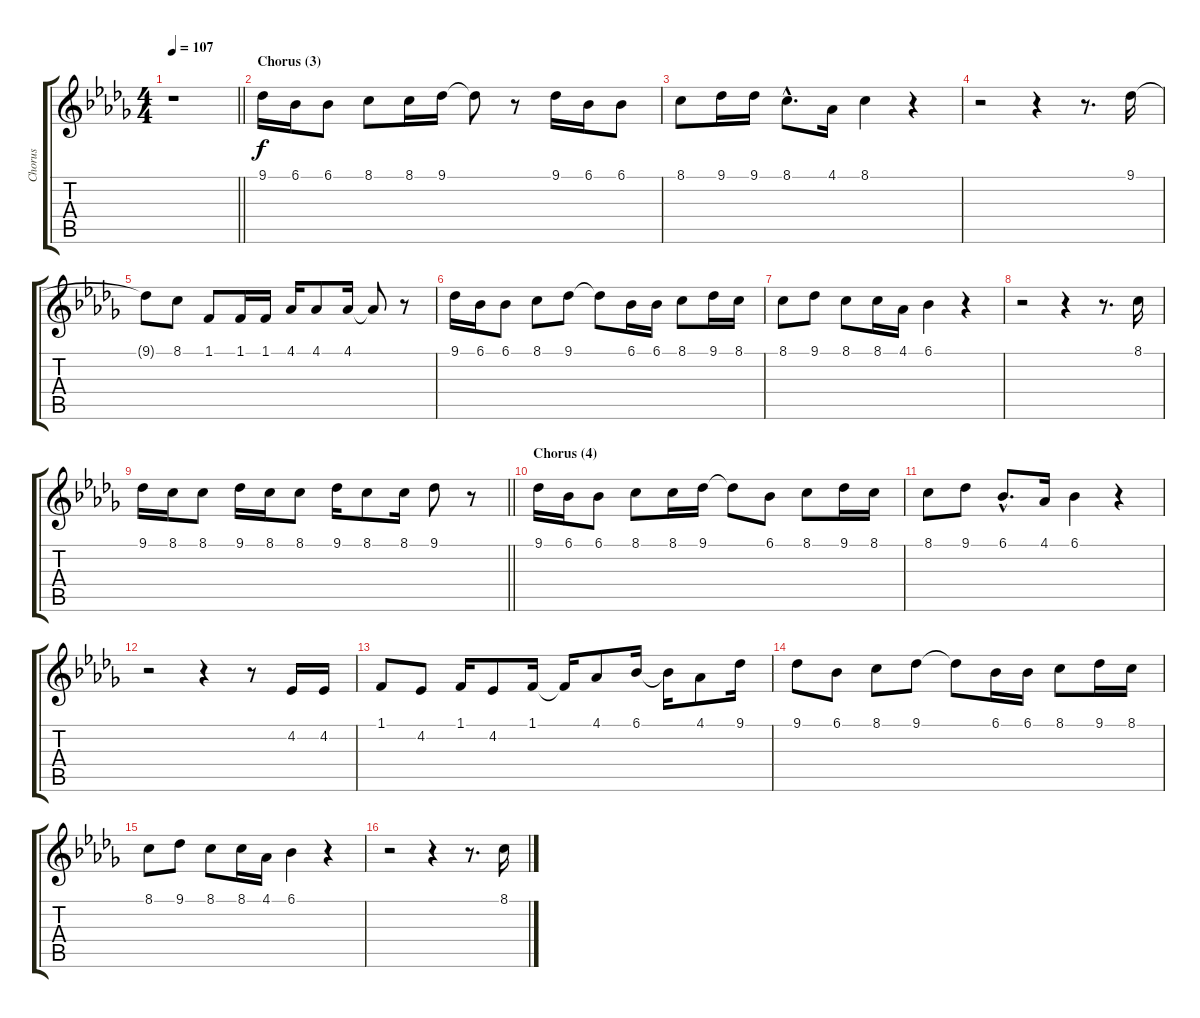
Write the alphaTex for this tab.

\track ("Chorus" "Chorus") {instrument sopranosax}
\staff {score tabs}
\tuning (E4 B3 G3 D3 A2 E2) {hide}
\ts (4 4)
\tempo 107
\clef g2
\barLineRight lightlight
\ks bbminor
r.1{dy f} |
\section ("" "Chorus (3)")
9.1.16 6.1.16 6.1.8 8.1.8 8.1.16 9.1.16 9.1{t}.8 r.8 9.1.16 6.1.16 6.1.8 |
8.1.8 9.1.16 9.1.16 8.1{hac}.8{d} 4.1.16 8.1.4 r.4 |
r.2 r.4 r.8{d} 9.1.16 |
9.1{t}.8 8.1.8 1.1.8 1.1.16 1.1.16 4.1.16 4.1.8 4.1.16 4.1{t}.8 r.8 |
9.1.16 6.1.16 6.1.8 8.1.8 9.1.8 9.1{t}.8 6.1.16 6.1.16 8.1.8 9.1.16 8.1.16 |
8.1.8 9.1.8 8.1.8 8.1.16 4.1.16 6.1.4 r.4 |
r.2 r.4 r.8{d} 8.1.16 |
\barLineRight lightlight
9.1.16 8.1.16 8.1.8 9.1.16 8.1.16 8.1.8 9.1.16 8.1.8 8.1.16 9.1.8 r.8 |
\section ("" "Chorus (4)")
9.1.16 6.1.16 6.1.8 8.1.8 8.1.16 9.1.16 9.1{t}.8 6.1.8 8.1.8 9.1.16 8.1.16 |
8.1.8 9.1.8 6.1{hac}.8{d} 4.1.16 6.1.4 r.4 |
r.2 r.4 r.8 4.2.16 4.2.16 |
1.1.8 4.2.8 1.1.16 4.2.8 1.1.16 1.1{t}.16 4.1.8 6.1.16 6.1{t}.16 4.1.8 9.1.16 |
9.1.8 6.1.8 8.1.8 9.1.8 9.1{t}.8 6.1.16 6.1.16 8.1.8 9.1.16 8.1.16 |
8.1.8 9.1.8 8.1.8 8.1.16 4.1.16 6.1.4 r.4 |
r.2 r.4 r.8{d} 8.1.16
